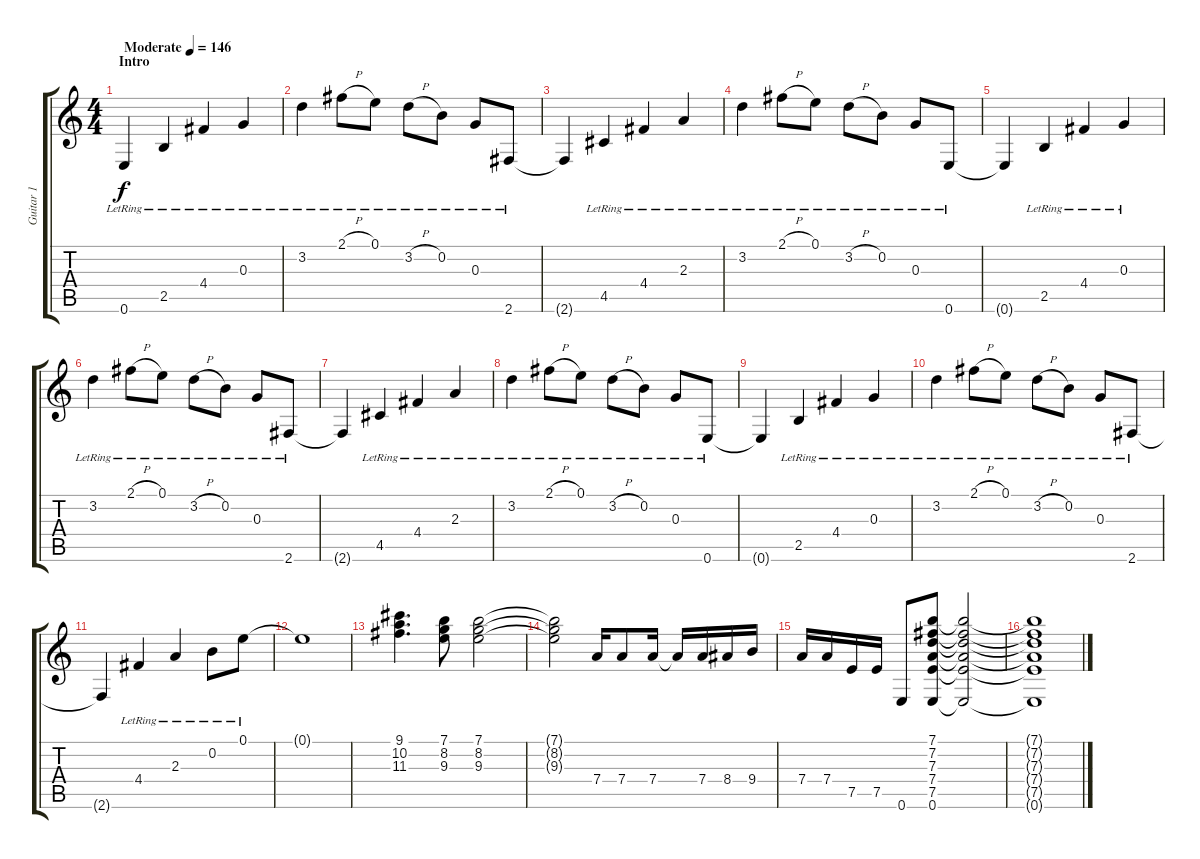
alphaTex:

\track ("Guitar 1" "Guitar 1") {instrument overdrivenguitar}
\staff {score tabs}
\tuning (E4 B3 G3 D3 A2 E2) {hide}
\ts (4 4)
\section ("" "Intro")
\tempo (146 "Moderate")
\clef g2
\ks c
0.6{lr}.4{dy f instrument overdrivenguitar} 2.5{lr}.4 4.4{lr}.4 0.3{lr}.4 |
3.2{lr}.4 2.1{h lr}.8 0.1{lr}.8 3.2{h lr}.8 0.2{lr}.8 0.3{lr}.8 2.6{lr}.8 |
2.6{t}.4 4.5{lr}.4 4.4{lr}.4 2.3{lr}.4 |
3.2{lr}.4 2.1{h lr}.8 0.1{lr}.8 3.2{h lr}.8 0.2{lr}.8 0.3{lr}.8 0.6{lr}.8 |
0.6{t}.4 2.5{lr}.4 4.4{lr}.4 0.3{lr}.4 |
3.2{lr}.4 2.1{h lr}.8 0.1{lr}.8 3.2{h lr}.8 0.2{lr}.8 0.3{lr}.8 2.6{lr}.8 |
2.6{t}.4 4.5{lr}.4 4.4{lr}.4 2.3{lr}.4 |
3.2{lr}.4 2.1{h lr}.8 0.1{lr}.8 3.2{h lr}.8 0.2{lr}.8 0.3{lr}.8 0.6{lr}.8 |
0.6{t}.4 2.5{lr}.4 4.4{lr}.4 0.3{lr}.4 |
3.2{lr}.4 2.1{h lr}.8 0.1{lr}.8 3.2{h lr}.8 0.2{lr}.8 0.3{lr}.8 2.6{lr}.8 |
2.6{t}.4 4.4{lr}.4 2.3{lr}.4 0.2{lr}.8 0.1{lr}.8 |
0.1{t}.1 |
(9.1 10.2 11.3).4{d} (7.1 8.2 9.3).8 (7.1 8.2 9.3).2 |
(7.1{t} 8.2{t} 9.3{t}).2 7.4.16 7.4.8 7.4.16 7.4{t}.16 7.4.16 8.4.16 9.4.16 |
7.4.16 7.4.16 7.5.16 7.5.16 0.6.8 (7.1 7.2 7.3 7.4 7.5 0.6).8 (7.1{t} 7.2{t} 7.3{t} 7.4{t} 7.5{t} 0.6{t}).2 |
(7.1{t} 7.2{t} 7.3{t} 7.4{t} 7.5{t} 0.6{t}).1
